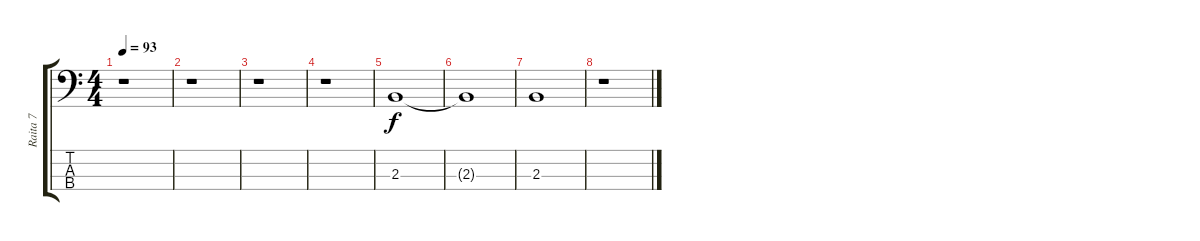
\track ("Raita 7" "Raita 7") {instrument electricbasspick}
\staff {score tabs}
\tuning (G2 D2 A1 E1) {hide}
\ts (4 4)
\tempo 93
\clef f4
\ks c
r.1{dy f} |
r.1 |
r.1 |
r.1 |
2.3.1 |
2.3{t}.1 |
2.3.1 |
r.1
